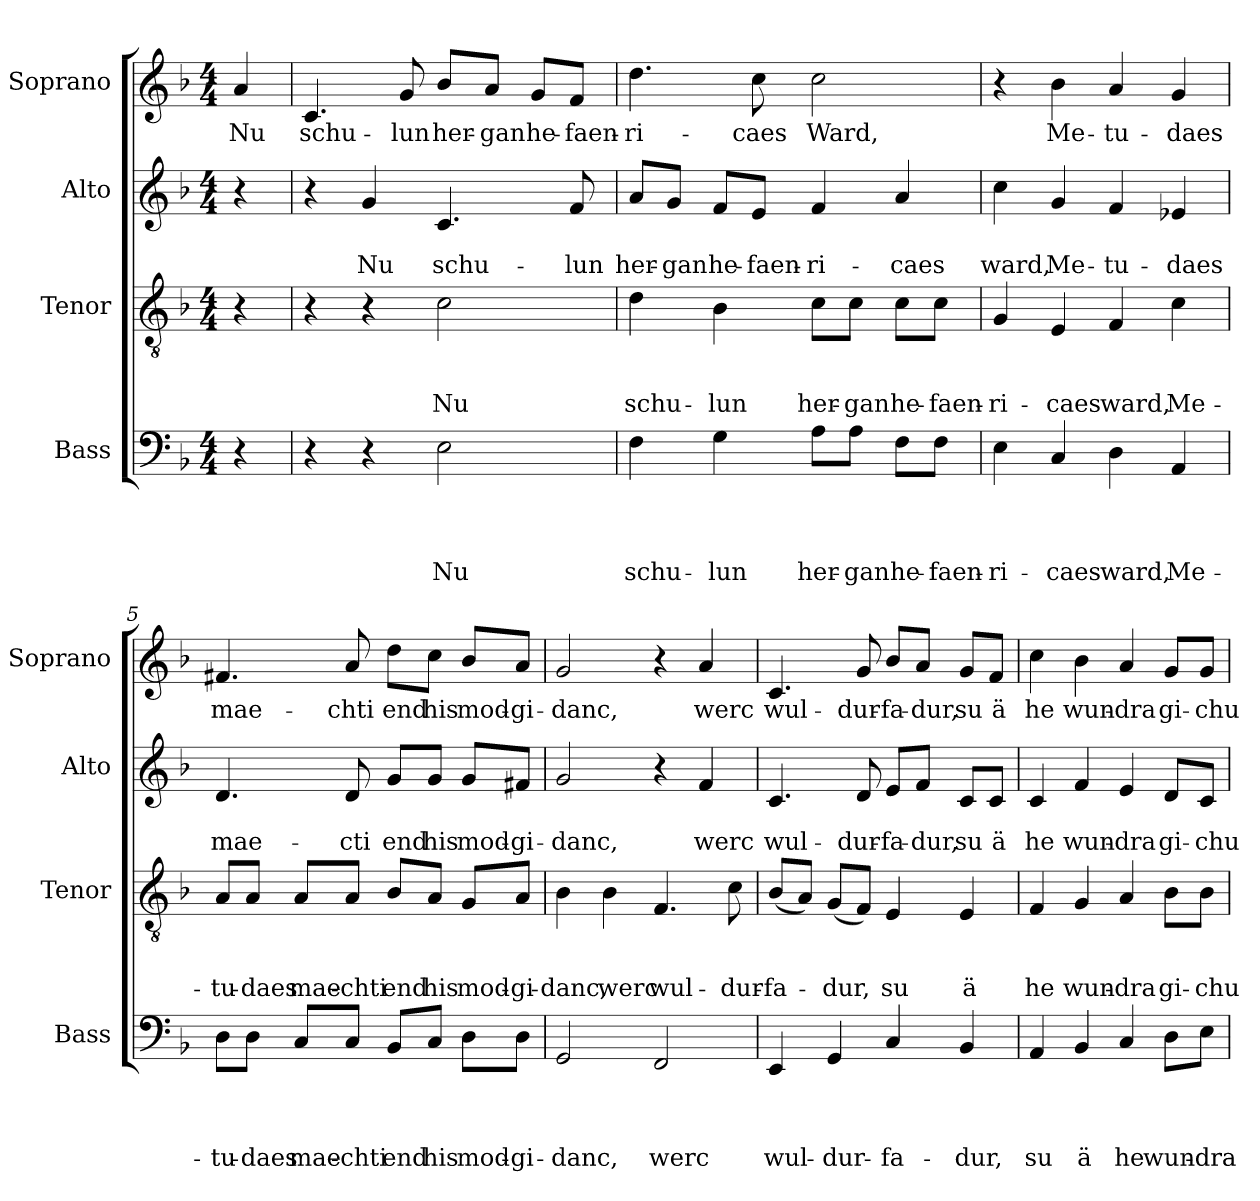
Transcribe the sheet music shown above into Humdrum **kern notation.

**kern	**text	**text	**text	**text	**kern	**text	**text	**text	**kern	**text	**text	**kern	**text
*part4	*part4	*part4	*part4	*part4	*part3	*part3	*part3	*part3	*part2	*part2	*part2	*part1	*part1
*staff4	*staff4	*staff4	*staff4	*staff4	*staff3	*staff3	*staff3	*staff3	*staff2	*staff2	*staff2	*staff1	*staff1
*I"Bass	*	*	*	*	*I"Tenor	*	*	*	*I"Alto	*	*	*I"Soprano	*
*I'Bass	*	*	*	*	*I'Tenor	*	*	*	*I'Alto	*	*	*I'Soprano	*
*clefF4	*	*	*	*	*clefGv2	*	*	*	*clefG2	*	*	*clefG2	*
*k[b-]	*	*	*	*	*k[b-]	*	*	*	*k[b-]	*	*	*k[b-]	*
*F:	*	*	*	*	*F:	*	*	*	*F:	*	*	*F:	*
*M4/4	*	*	*	*	*M4/4	*	*	*	*M4/4	*	*	*M4/4	*
=1	=1	=1	=1	=1	=1	=1	=1	=1	=1	=1	=1	=1	=1
!	!	!	!	!	!	!	!	!	!	!	!	!	!LO:LY:b
4r	.	.	.	.	4r	.	.	.	4r	.	.	4a/	Nu
=2	=2	=2	=2	=2	=2	=2	=2	=2	=2	=2	=2	=2	=2
!	!	!	!	!	!	!	!	!	!	!	!	!	!LO:LY:b
4r	.	.	.	.	4r	.	.	.	4r	.	.	4.c/	schu-
!	!	!	!	!	!	!	!	!	!	!	!LO:LY:b	!	!
4r	.	.	.	.	4r	.	.	.	4g/	.	Nu	.	.
!	!	!	!	!	!	!	!	!	!	!	!	!	!LO:LY:b
.	.	.	.	.	.	.	.	.	.	.	.	8g/	-lun
!	!	!	!	!LO:LY:b	!	!	!	!LO:LY:b	!	!	!LO:LY:b	!	!LO:LY:b
2E\	.	.	.	Nu	2c\	.	.	Nu	4.c/	.	schu-	8b-/L	her-
!	!	!	!	!	!	!	!	!	!	!	!	!	!LO:LY:b
.	.	.	.	.	.	.	.	.	.	.	.	8a/J	-gan
!	!	!	!	!	!	!	!	!	!	!	!	!	!LO:LY:b
.	.	.	.	.	.	.	.	.	.	.	.	8g/L	he-
!	!	!	!	!	!	!	!	!	!	!	!LO:LY:b	!	!LO:LY:b
.	.	.	.	.	.	.	.	.	8f/	.	-lun	8f/J	-faen-
=3	=3	=3	=3	=3	=3	=3	=3	=3	=3	=3	=3	=3	=3
!	!	!	!	!LO:LY:b	!	!	!	!LO:LY:b	!	!	!LO:LY:b	!	!LO:LY:b
4F\	.	.	.	schu-	4d\	.	.	schu-	8a/L	.	her-	4.dd\	-ri-
!	!	!	!	!	!	!	!	!	!	!	!LO:LY:b	!	!
.	.	.	.	.	.	.	.	.	8g/J	.	-gan	.	.
!	!	!	!	!LO:LY:b	!	!	!	!LO:LY:b	!	!	!LO:LY:b	!	!
4G\	.	.	.	-lun	4B-\	.	.	-lun	8f/L	.	he-	.	.
!	!	!	!	!	!	!	!	!	!	!	!LO:LY:b	!	!LO:LY:b
.	.	.	.	.	.	.	.	.	8e/J	.	-faen-	8cc\	-caes
!	!	!	!	!LO:LY:b	!	!	!	!LO:LY:b	!	!	!LO:LY:b:rj	!	!LO:LY:b
8A\L	.	.	.	her-	8c\L	.	.	her-	4f/	.	-ri-	2cc\	Ward,
!	!	!	!	!LO:LY:b	!	!	!	!LO:LY:b	!	!	!	!	!
8A\J	.	.	.	-gan	8c\J	.	.	-gan	.	.	.	.	.
!	!	!	!	!LO:LY:b	!	!	!	!LO:LY:b	!	!	!LO:LY:b	!	!
8F\L	.	.	.	he-	8c\L	.	.	he-	4a/	.	-caes	.	.
!	!	!	!	!LO:LY:b	!	!	!	!LO:LY:b	!	!	!	!	!
8F\J	.	.	.	-faen-	8c\J	.	.	-faen-	.	.	.	.	.
=4	=4	=4	=4	=4	=4	=4	=4	=4	=4	=4	=4	=4	=4
!	!	!	!	!LO:LY:b	!	!	!	!LO:LY:b	!	!	!LO:LY:b	!	!
4E\	.	.	.	-ri-	4G/	.	.	-ri-	4cc\	.	ward,	4r	.
!	!	!	!	!LO:LY:b	!	!	!	!LO:LY:b	!	!	!LO:LY:b	!	!LO:LY:b
4C/	.	.	.	-caes	4E/	.	.	-caes	4g/	.	Me-	4b-\	Me-
!	!	!	!	!LO:LY:b	!	!	!	!LO:LY:b	!	!	!LO:LY:b	!	!LO:LY:b
4D\	.	.	.	ward,	4F/	.	.	ward,	4f/	.	-tu-	4a/	-tu-
!	!	!	!	!LO:LY:b	!	!	!	!LO:LY:b	!	!	!LO:LY:b	!	!LO:LY:b
4AA/	.	.	.	Me-	4c\	.	.	Me-	4e-X/	.	-daes	4g/	-daes
=5	=5	=5	=5	=5	=5	=5	=5	=5	=5	=5	=5	=5	=5
!	!	!	!	!LO:LY:b	!	!	!	!LO:LY:b	!	!	!LO:LY:b	!	!LO:LY:b
8D\L	.	.	.	-tu-	8A/L	.	.	-tu-	4.d/	.	mae-	4.f#X/	mae-
!	!	!	!	!LO:LY:b	!	!	!	!LO:LY:b	!	!	!	!	!
8D\J	.	.	.	-daes	8A/J	.	.	-daes	.	.	.	.	.
!	!	!	!	!LO:LY:b	!	!	!	!LO:LY:b	!	!	!	!	!
8C/L	.	.	.	mae-	8A/L	.	.	mae-	.	.	.	.	.
!	!	!	!	!LO:LY:b	!	!	!	!LO:LY:b	!	!	!LO:LY:b	!	!LO:LY:b
8C/J	.	.	.	-chti	8A/J	.	.	-chti	8d/	.	-cti	8a/	-chti
!	!	!	!	!LO:LY:b	!	!	!	!LO:LY:b	!	!	!LO:LY:b	!	!LO:LY:b
8BB-/L	.	.	.	end	8B-/L	.	.	end	8g/L	.	end	8dd\L	end
!	!	!	!	!LO:LY:b	!	!	!	!LO:LY:b	!	!	!LO:LY:b	!	!LO:LY:b
8C/J	.	.	.	his	8A/J	.	.	his	8g/J	.	his	8cc\J	his
!	!	!	!	!LO:LY:b	!	!	!	!LO:LY:b	!	!	!LO:LY:b	!	!LO:LY:b
8D\L	.	.	.	mod-	8G/L	.	.	mod-	8g/L	.	mod-	8b-/L	mod-
!	!	!	!	!LO:LY:b	!	!	!	!LO:LY:b	!	!	!LO:LY:b:rj	!	!LO:LY:b
8D\J	.	.	.	-gi-	8A/J	.	.	-gi-	8f#X/J	.	-gi-	8a/J	-gi-
!!LO:LB:g=z
=6	=6	=6	=6	=6	=6	=6	=6	=6	=6	=6	=6	=6	=6
!	!	!	!	!LO:LY:b	!	!	!	!LO:LY:b	!	!	!LO:LY:b	!	!LO:LY:b
2GG/	.	.	.	-danc,	4B-\	.	.	-danc,	2g/	.	-danc,	2g/	-danc,
!	!	!	!	!	!	!	!	!LO:LY:b	!	!	!	!	!
.	.	.	.	.	4B-\	.	.	werc	.	.	.	.	.
!	!	!	!	!LO:LY:b	!	!	!	!LO:LY:b	!	!	!	!	!
2FF/	.	.	.	werc	4.F/	.	.	wul-	4r	.	.	4r	.
!	!	!	!	!	!	!	!	!	!	!	!LO:LY:b	!	!LO:LY:b
.	.	.	.	.	.	.	.	.	4f/	.	werc	4a/	werc
!	!	!	!	!	!	!	!	!LO:LY:b	!	!	!	!	!
.	.	.	.	.	8c\	.	.	-dur-	.	.	.	.	.
=7	=7	=7	=7	=7	=7	=7	=7	=7	=7	=7	=7	=7	=7
!	!	!	!	!LO:LY:b	!	!	!	!LO:LY:b	!	!	!LO:LY:b	!	!LO:LY:b
4EE/	.	.	.	wul-	(<8B-/L	.	.	-fa-	4.c/	.	wul-	4.c/	wul-
.	.	.	.	.	8A/J)	.	.	.	.	.	.	.	.
!	!	!	!	!LO:LY:b	!	!	!	!LO:LY:b	!	!	!	!	!
4GG/	.	.	.	-dur-	(<8G/L	.	.	-dur,	.	.	.	.	.
!	!	!	!	!	!	!	!	!	!	!	!LO:LY:b	!	!LO:LY:b
.	.	.	.	.	8F/J)	.	.	.	8d/	.	-dur-	8g/	-dur-
!	!	!	!	!LO:LY:b	!	!	!	!LO:LY:b	!	!	!LO:LY:b	!	!LO:LY:b
4C/	.	.	.	-fa-	4E/	.	.	su	8e/L	.	-fa-	8b-/L	-fa-
!	!	!	!	!	!	!	!	!	!	!	!LO:LY:b	!	!LO:LY:b
.	.	.	.	.	.	.	.	.	8f/J	.	-dur,	8a/J	-dur,
!	!	!	!	!LO:LY:b	!	!	!	!LO:LY:b	!	!	!LO:LY:b	!	!LO:LY:b
4BB-/	.	.	.	-dur,	4E/	.	.	ä	8c/L	.	su	8g/L	su
!	!	!	!	!	!	!	!	!	!	!	!LO:LY:b	!	!LO:LY:b
.	.	.	.	.	.	.	.	.	8c/J	.	ä	8f/J	ä
=8	=8	=8	=8	=8	=8	=8	=8	=8	=8	=8	=8	=8	=8
!	!	!	!	!LO:LY:b	!	!	!	!LO:LY:b	!	!	!LO:LY:b	!	!LO:LY:b
4AA/	.	.	.	su	4F/	.	.	he	4c/	.	he	4cc\	he
!	!	!	!	!LO:LY:b	!	!	!	!LO:LY:b	!	!	!LO:LY:b	!	!LO:LY:b
4BB-/	.	.	.	ä	4G/	.	.	wun-	4f/	.	wun-	4b-\	wun-
!	!	!	!	!LO:LY:b	!	!	!	!LO:LY:b	!	!	!LO:LY:b	!	!LO:LY:b
4C/	.	.	.	he	4A/	.	.	-dra	4e/	.	-dra	4a/	-dra
!	!	!	!	!LO:LY:b	!	!	!	!LO:LY:b	!	!	!LO:LY:b	!	!LO:LY:b
8D\L	.	.	.	wun-	8B-\L	.	.	gi-	8d/L	.	gi-	8g/L	gi-
!	!	!	!	!LO:LY:b	!	!	!	!LO:LY:b	!	!	!LO:LY:b	!	!LO:LY:b
8E\J	.	.	.	-dra	8B-\J	.	.	-chu-	8c/J	.	-chu-	8g/J	-chu-
=	=	=	=	=	=	=	=	=	=	=	=	=	=
*-	*-	*-	*-	*-	*-	*-	*-	*-	*-	*-	*-	*-	*-
